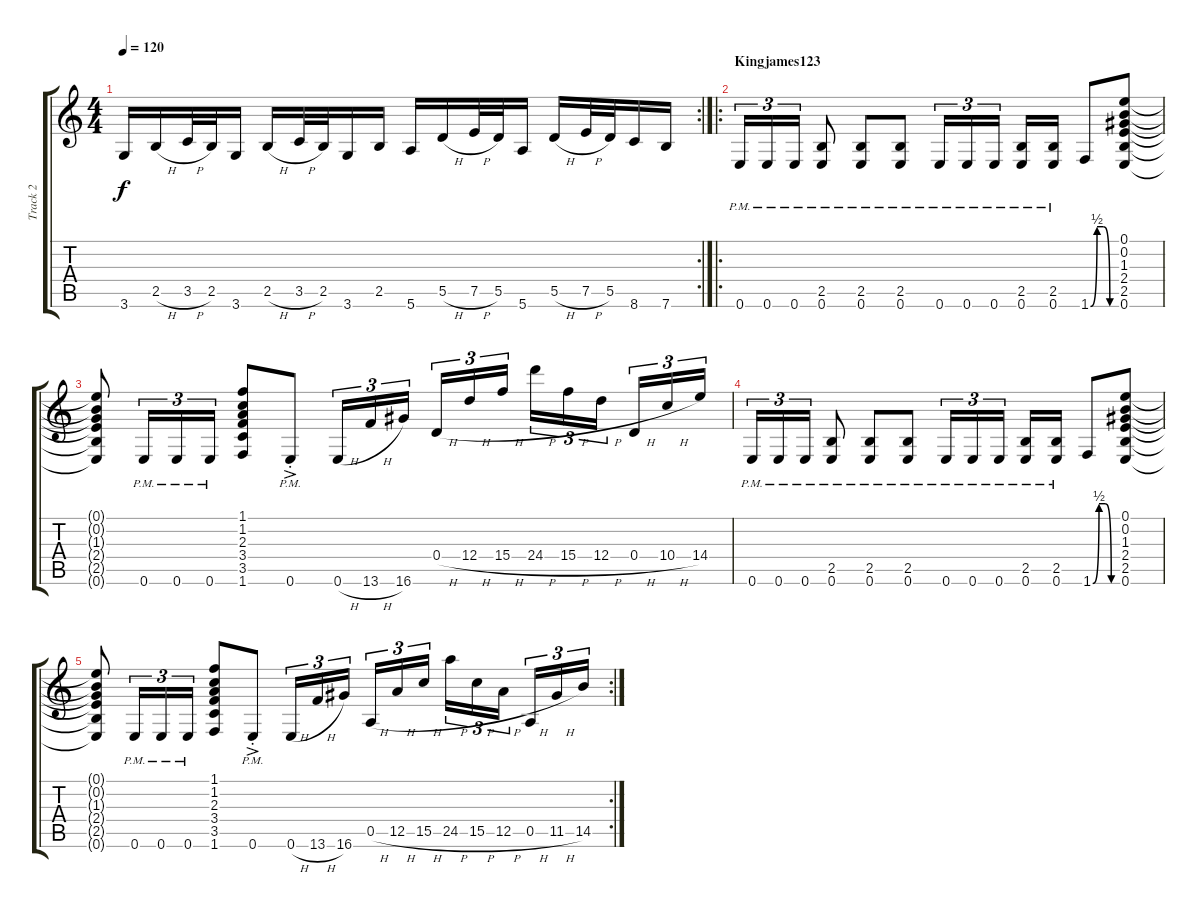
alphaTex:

\track ("Track 2" "Track 2") {instrument distortionguitar}
\staff {score tabs}
\tuning (E4 B3 G3 D3 A2 E2) {hide}
\rc 2
\ts (4 4)
\tempo 120
\clef g2
\ks c
3.6.16{dy f} 2.5{h}.16 3.5{h}.32 2.5.32 3.6.16 2.5{h}.16 3.5{h}.32 2.5.32 3.6.16 2.5.16 5.6.16 5.5{h}.16 7.5{h}.32 5.5.32 5.6.16 5.5{h}.16 7.5{h}.32 5.5.32 8.6.16 7.6.16 |
\ro
\section ("" "Kingjames123")
0.6{pm}.16{tu (3 2)} 0.6{pm}.16{tu (3 2)} 0.6{pm}.16{tu (3 2)} (2.5 0.6{pm}).8 (2.5 0.6{pm}).8 (2.5 0.6{pm}).8 0.6{pm}.16{tu (3 2)} 0.6{pm}.16{tu (3 2)} 0.6{pm}.16{tu (3 2)} (2.5{pm} 0.6{pm}).16 (2.5{pm} 0.6{pm}).16 1.6{be (custom 0 0 15 2 30 2 45 0 60 0)}.8 (0.1 0.2 1.3 2.4 2.5 0.6).8 |
(0.1{t} 0.2{t} 1.3{t} 2.4{t} 2.5{t} 0.6{t}).8 0.6{pm}.16{tu (3 2)} 0.6{pm}.16{tu (3 2)} 0.6{pm}.16{tu (3 2)} (1.1 1.2 2.3 3.4 3.5 1.6).8 0.6{ac pm st}.8 0.6{h}.16{tu (3 2)} 13.6{h}.16{tu (3 2)} 16.6.16{tu (3 2)} 0.4{h}.16{tu (3 2)} 12.4{h}.16{tu (3 2)} 15.4{h}.16{tu (3 2)} 24.4{h}.16{tu (3 2)} 15.4{h}.16{tu (3 2)} 12.4{h}.16{tu (3 2)} 0.4{h}.16{tu (3 2)} 10.4{h}.16{tu (3 2)} 14.4.16{tu (3 2)} |
0.6{pm}.16{tu (3 2)} 0.6{pm}.16{tu (3 2)} 0.6{pm}.16{tu (3 2)} (2.5 0.6{pm}).8 (2.5 0.6{pm}).8 (2.5 0.6{pm}).8 0.6{pm}.16{tu (3 2)} 0.6{pm}.16{tu (3 2)} 0.6{pm}.16{tu (3 2)} (2.5{pm} 0.6{pm}).16 (2.5{pm} 0.6{pm}).16 1.6{be (custom 0 0 15 2 30 2 45 0 60 0)}.8 (0.1 0.2 1.3 2.4 2.5 0.6).8 |
\rc 2
(0.1{t} 0.2{t} 1.3{t} 2.4{t} 2.5{t} 0.6{t}).8 0.6{pm}.16{tu (3 2)} 0.6{pm}.16{tu (3 2)} 0.6{pm}.16{tu (3 2)} (1.1 1.2 2.3 3.4 3.5 1.6).8 0.6{ac pm st}.8 0.6{h}.16{tu (3 2)} 13.6{h}.16{tu (3 2)} 16.6.16{tu (3 2)} 0.5{h}.16{tu (3 2)} 12.5{h}.16{tu (3 2)} 15.5{h}.16{tu (3 2)} 24.5{h}.16{tu (3 2)} 15.5{h}.16{tu (3 2)} 12.5{h}.16{tu (3 2)} 0.5{h}.16{tu (3 2)} 11.5{h}.16{tu (3 2)} 14.5.16{tu (3 2)}
